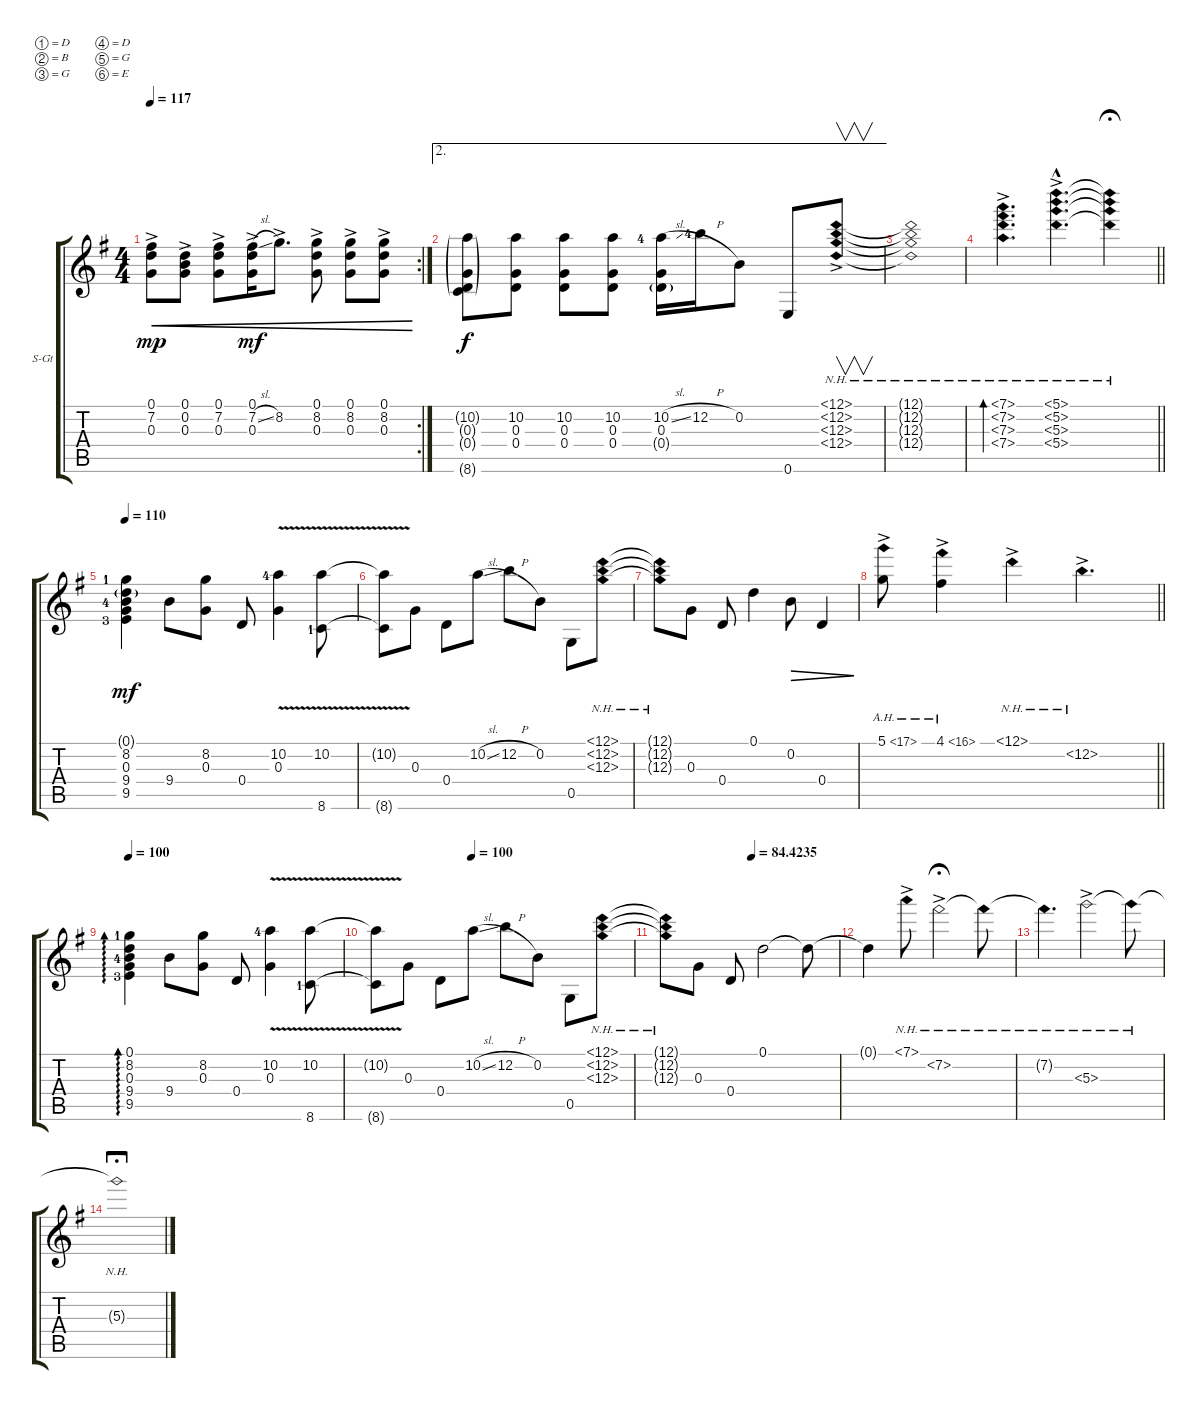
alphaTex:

\defaultSystemsLayout 4
\bracketExtendMode groupsimilarinstruments
\firstSystemTrackNameOrientation horizontal
\otherSystemsTrackNameOrientation horizontal
\track ("Steel Guitar" "S-Gt") {instrument acousticguitarsteel}
\staff {score tabs}
\tuning (D4 B3 G3 D3 G2 E2)
\rc 2
\ts (4 4)
\tempo 117
\clef g2
\ks eminor
(7.2{ac acc #} 0.1{acc forcenatural} 0.3{acc forcenatural}).8{cre dy mp beam Down} (0.3{acc forcenatural} 0.2{ac acc forcenatural} 0.1{acc forcenatural}).8{cre beam Down} (7.2{ac acc #} 0.3{acc forcenatural} 0.1{acc forcenatural}).8{cre beam Down} (7.2{sl ac acc #} 0.1{acc forcenatural} 0.3{acc forcenatural}).16{cre dy mf beam Down} 8.2{ac acc forcenatural}.8{d cre beam Down} (8.2{ac acc forcenatural} 0.1{acc forcenatural} 0.3{acc forcenatural}).8{cre beam Down} (0.3{acc forcenatural} 8.2{ac acc forcenatural} 0.1{acc forcenatural}).8{cre beam Down} (0.1{acc forcenatural} 8.2{ac acc forcenatural} 0.3{acc forcenatural}).8{cre beam Down} |
\ae 2
(10.2{g acc forcenatural} 8.6{g acc forcenatural} 0.4{g acc forcenatural} 0.3{g acc forcenatural}).8{dy f beam Down} (10.2{acc forcenatural} 0.4{acc forcenatural} 0.3{acc forcenatural}).8{beam Down} (10.2{acc forcenatural} 0.4{acc forcenatural} 0.3{acc forcenatural}).8{beam Down} (10.2{acc forcenatural} 0.4{acc forcenatural} 0.3{acc forcenatural}).8{beam Down} (10.2{sl lf 5 acc forcenatural} 0.3{acc forcenatural} 0.4{g acc forcenatural}).16{beam Down} 12.2{h lf 5 acc forcenatural}.16{beam Down} 0.2{acc forcenatural}.8{beam Down} 0.6{acc forcenatural}.8{beam Up} (12.2{nh ac acc forcenatural} 12.1{nh ac acc forcenatural} 12.3{nh ac acc forcenatural} 12.4{nh ac acc forcenatural}).8{v beam Up} |
(12.1{nh t acc forcenatural} 12.2{nh t acc forcenatural} 12.3{nh t acc forcenatural} 12.4{nh t acc forcenatural}).1{beam Down} |
\barLineRight lightlight
(7.2{nh ac acc #} 7.3{nh ac acc forcenatural} 7.1{nh ac acc forcenatural} 7.4{nh ac acc forcenatural}).4{d bd 30 beam Down} (5.4{nh ac acc forcenatural} 5.3{nh ac acc forcenatural} 5.2{nh ac acc forcenatural} 5.1{nh hac acc forcenatural}).4{d beam Down} (5.1{nh t acc forcenatural} 5.2{nh t acc forcenatural} 5.3{nh t acc forcenatural} 5.4{nh t acc forcenatural}).4{fermata (medium 0) beam Down} |
\tempo 110
(8.2{lf 2 acc forcenatural} 9.4{lf 5 acc forcenatural} 9.5{lf 4 acc forcenatural} 0.3{acc forcenatural} 0.1{g acc forcenatural}).4{dy mf beam Down} 9.4{acc forcenatural}.8{beam Down} (8.2{acc forcenatural} 0.3{acc forcenatural}).8{beam Down} 0.4{acc forcenatural}.8{beam Up} (10.2{v lf 5 acc forcenatural} 0.3{acc forcenatural}).4{beam Down} (10.2{v acc forcenatural} 8.6{lf 2 acc forcenatural}).8{beam Down} |
(10.2{t acc forcenatural} 8.6{t acc forcenatural}).8{beam Down} 0.3{acc forcenatural}.8{beam Down} 0.4{acc forcenatural}.8{beam Down} 10.2{sl acc forcenatural}.8{beam Down} 12.2{h acc forcenatural}.8{beam Down} 0.2{acc forcenatural}.8{beam Down} 0.5{acc forcenatural}.8{beam Down} (12.1{nh acc forcenatural} 12.2{nh acc forcenatural} 12.3{nh acc forcenatural}).8{beam Down} |
(12.1{nh t acc forcenatural} 12.2{nh t acc forcenatural} 12.3{nh t acc forcenatural}).8{beam Down} 0.3{acc forcenatural}.8{beam Down} 0.4{acc forcenatural}.8{beam Up} 0.1{acc forcenatural}.4{beam Down} 0.2{acc forcenatural}.8{dec beam Down} 0.4{acc forcenatural}.4{dec beam Up} |
\barLineRight lightlight
5.1{ah 12 ac acc forcenatural}.8{beam Down} 4.1{ah 12 ac acc #}.4{beam Down} 12.1{nh ac acc forcenatural}.4{beam Down} 12.2{nh ac acc forcenatural}.4{d beam Down} |
\tempo 100
(8.2{lf 2 acc forcenatural} 9.4{lf 5 acc forcenatural} 9.5{lf 4 acc forcenatural} 0.3{acc forcenatural} 0.1{acc forcenatural}).4{ad 0 beam Down} 9.4{acc forcenatural}.8{beam Down} (8.2{acc forcenatural} 0.3{acc forcenatural}).8{beam Down} 0.4{acc forcenatural}.8{beam Up} (10.2{v lf 5 acc forcenatural} 0.3{acc forcenatural}).4{beam Down} (10.2{v acc forcenatural} 8.6{lf 2 acc forcenatural}).8{beam Down} |
\tempo (100 0.375)
(10.2{t acc forcenatural} 8.6{t acc forcenatural}).8{beam Down} 0.3{acc forcenatural}.8{beam Down} 0.4{acc forcenatural}.8{beam Down} 10.2{sl acc forcenatural}.8{beam Down} 12.2{h acc forcenatural}.8{beam Down} 0.2{acc forcenatural}.8{beam Down} 0.5{acc forcenatural}.8{beam Down} (12.1{nh acc forcenatural} 12.2{nh acc forcenatural} 12.3{nh acc forcenatural}).8{beam Down} |
\tempo (84.4235 0.5)
(12.1{nh t acc forcenatural} 12.2{nh t acc forcenatural} 12.3{nh t acc forcenatural}).8{beam Down} 0.3{acc forcenatural}.8{beam Down} 0.4{acc forcenatural}.8{beam Up} 0.1{acc forcenatural}.2{beam Down} 0.1{t acc forcenatural}.8{beam Down} |
0.1{t acc forcenatural}.4{beam Down} 7.1{nh ac acc forcenatural}.8{beam Down} 7.2{nh ac acc #}.2{fermata (medium 0.5) beam Down} 7.2{nh t acc #}.8{beam Down} |
7.2{nh t acc #}.4{d beam Down} 5.3{nh ac acc forcenatural}.2{beam Down} 5.3{nh t acc forcenatural}.8{beam Down} |
5.3{nh t acc forcenatural}.1{fermata (long 1) beam Down}
